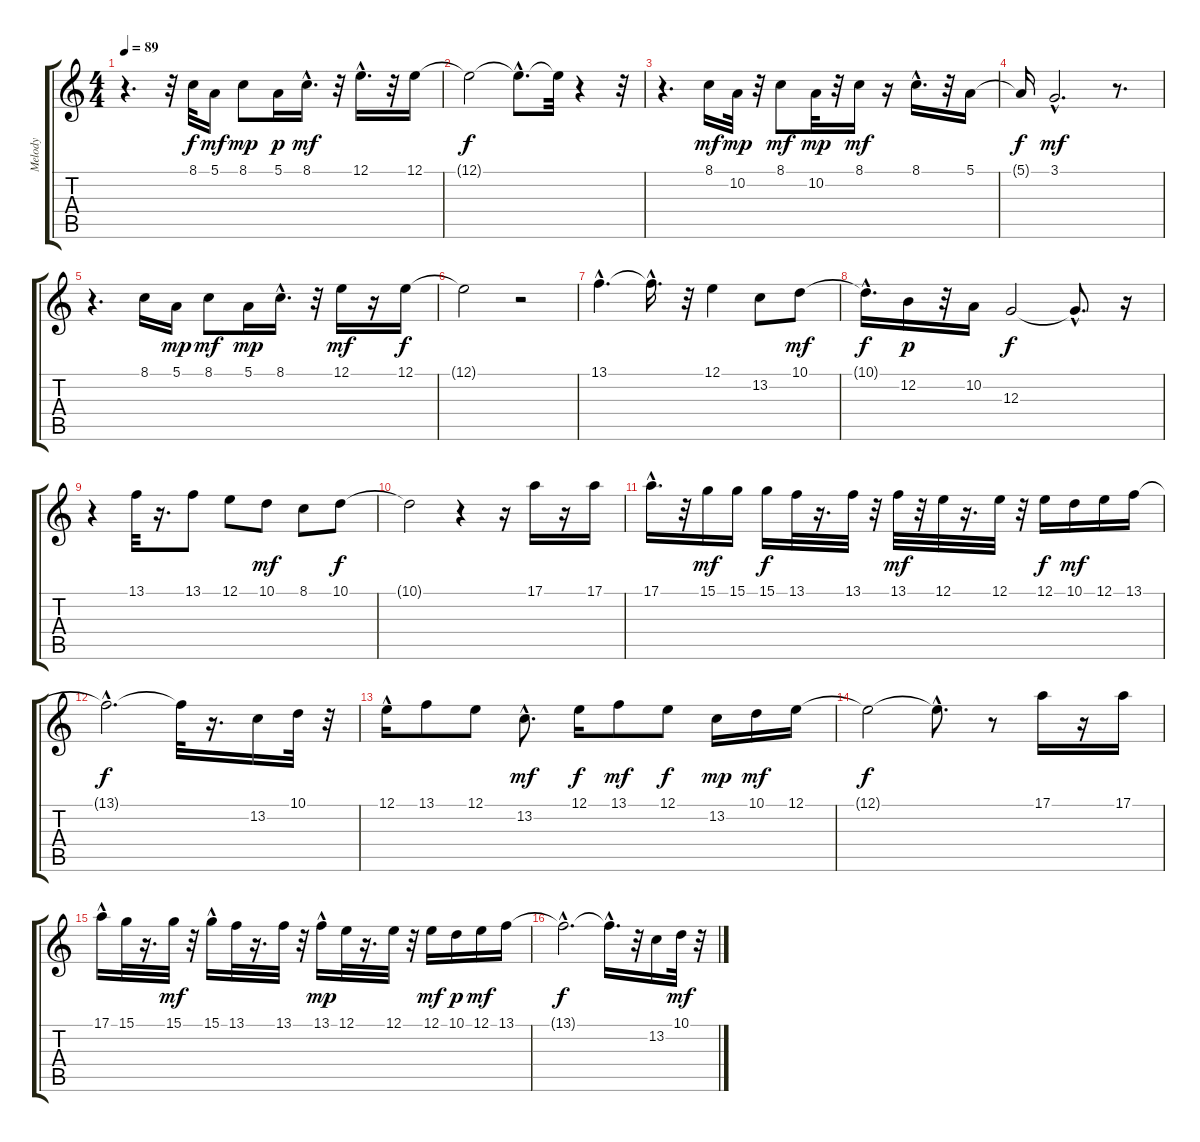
\track ("Melody" "Melody") {instrument electricgrandpiano}
\staff {score tabs}
\tuning (E4 B3 G3 D3 A2 E2) {hide}
\ts (4 4)
\tempo 89
\clef g2
\ks c
r.4{d dy f} r.32 8.1.32 5.1.16{dy mf} 8.1.8{dy mp} 5.1.16{dy p} 8.1{hac}.16{d dy mf} r.32 12.1{hac}.16{d} r.32 12.1.16 |
12.1{t}.2{dy f} 12.1{hac t}.8{d} 12.1{t}.32 r.4 r.32 |
r.4{d} 8.1.16{dy mf} 10.2.32{dy mp} r.32 8.1.8{dy mf} 10.2.32{dy mp} r.32 8.1.16{dy mf} r.16 8.1{hac}.16{d} r.32 5.1.16 |
5.1{t}.16{dy f} 3.1{hac}.2{d dy mf} r.8{d} |
r.4{d} 8.1.16 5.1.16{dy mp} 8.1.8{dy mf} 5.1.16{dy mp} 8.1{hac}.16{d} r.32 12.1.16{dy mf} r.16 12.1.16{dy f} |
12.1{t}.2 r.2 |
13.1{hac}.4{d} 13.1{hac t}.16{d} r.32 12.1.4 13.2.8 10.1.8{dy mf} |
10.1{hac t}.16{d dy f} 12.2.16{dy p} r.32 10.2.16 12.3.2{dy f} 12.3{hac t}.8{d} r.16 |
r.4 13.1.32 r.16{d} 13.1.8 12.1.8 10.1.8{dy mf} 8.1.8 10.1.8{dy f} |
10.1{t}.2 r.4 r.16 17.1.16 r.16 17.1.16 |
17.1{hac}.16{d} r.32 15.1.16{dy mf} 15.1.16 15.1.16{dy f} 13.1.32 r.16{d} 13.1.32 r.32 13.1.32{dy mf} r.32 12.1.32 r.16{d} 12.1.32 r.32 12.1.16{dy f} 10.1.16{dy mf} 12.1.16 13.1.16 |
13.1{hac t}.2{d dy f} 13.1{t}.32 r.16{d} 13.2.16 10.1.32 r.32 |
12.1{hac}.16 13.1.8 12.1.8 13.2{hac}.8{d dy mf} 12.1.16{dy f} 13.1.8{dy mf} 12.1.8{dy f} 13.2.16{dy mp} 10.1.16{dy mf} 12.1.16 |
12.1{t}.2{dy f} 12.1{hac t}.8{d} r.8 17.1.16 r.16 17.1.16 |
17.1{hac}.16 15.1.32 r.16{d} 15.1.32{dy mf} r.32 15.1{hac}.16 13.1.32 r.16{d} 13.1.32 r.32 13.1{hac}.16{dy mp} 12.1.32 r.16{d} 12.1.32 r.32 12.1.16{dy mf} 10.1.16{dy p} 12.1.16{dy mf} 13.1.16 |
13.1{hac t}.2{d dy f} 13.1{hac t}.16{d} r.32 13.2.16 10.1.32{dy mf} r.32
